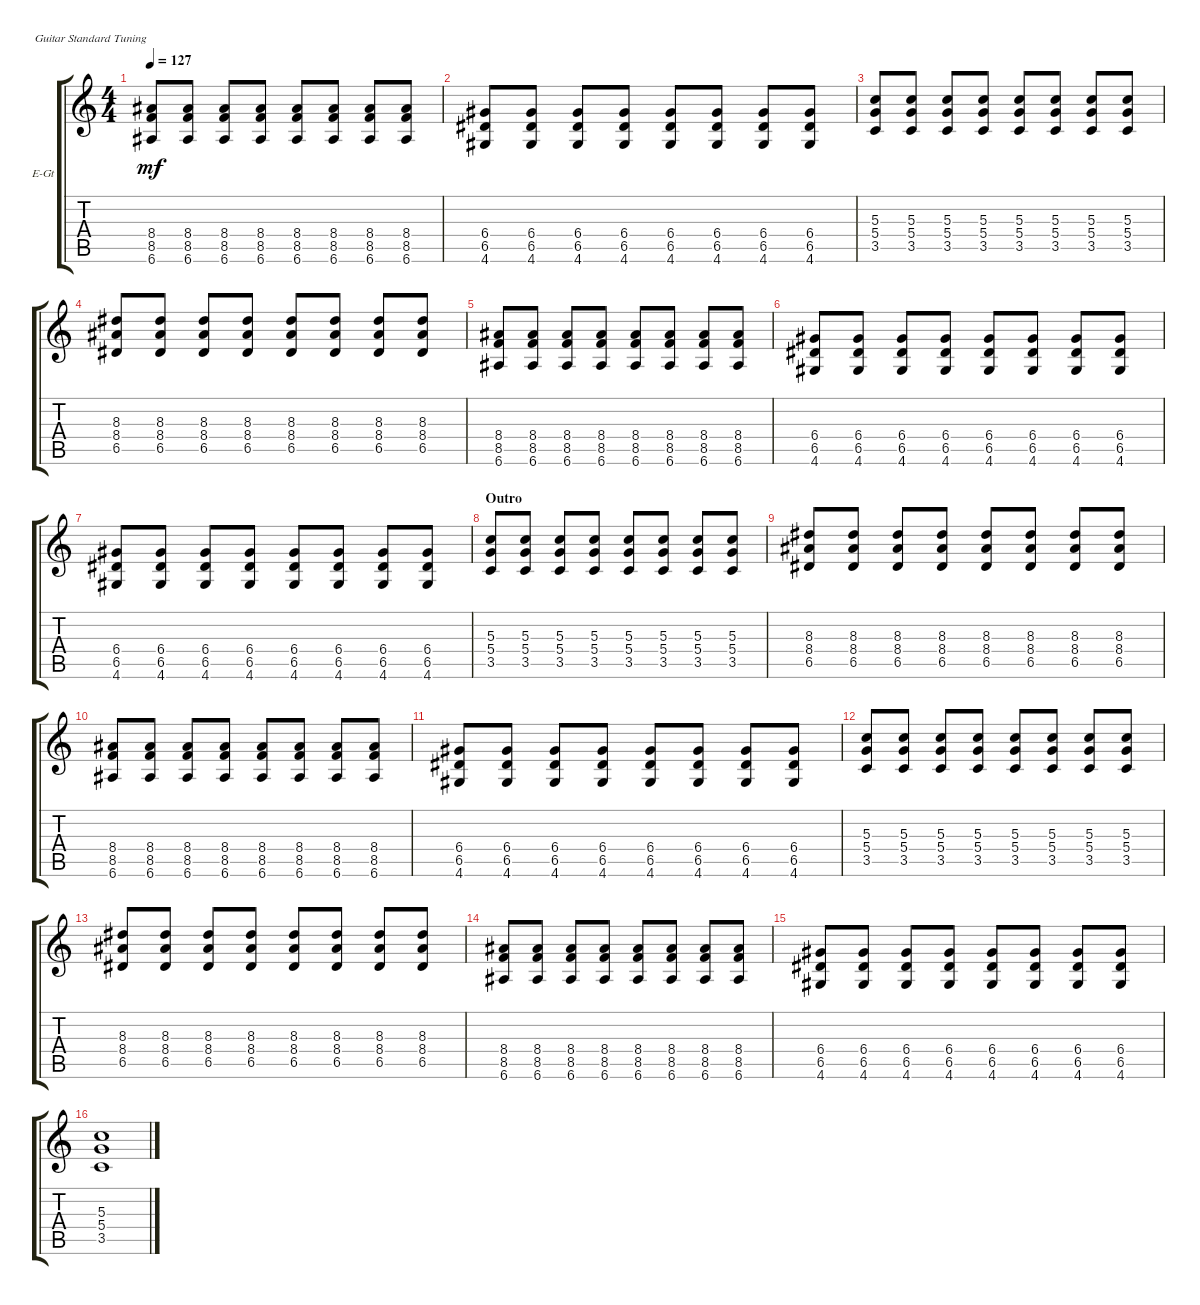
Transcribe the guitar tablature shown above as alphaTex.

\defaultSystemsLayout 4
\bracketExtendMode groupsimilarinstruments
\firstSystemTrackNameOrientation horizontal
\otherSystemsTrackNameOrientation horizontal
\track ("Electric Guitar" "E-Gt") {instrument distortionguitar}
\staff {score tabs}
\tuning (E4 B3 G3 D3 A2 E2)
\ts (4 4)
\tempo 127
\clef g2
\ks c
(6.6 8.5 8.4).8{dy mf} (6.6 8.5 8.4).8 (6.6 8.5 8.4).8 (6.6 8.5 8.4).8 (6.6 8.5 8.4).8 (6.6 8.5 8.4).8 (6.6 8.5 8.4).8 (6.6 8.5 8.4).8 |
(4.6 6.5 6.4).8 (4.6 6.5 6.4).8 (4.6 6.5 6.4).8 (4.6 6.5 6.4).8 (4.6 6.5 6.4).8 (4.6 6.5 6.4).8 (4.6 6.5 6.4).8 (4.6 6.5 6.4).8 |
(3.5 5.4 5.3).8 (3.5 5.4 5.3).8 (3.5 5.4 5.3).8 (3.5 5.4 5.3).8 (3.5 5.4 5.3).8 (3.5 5.4 5.3).8 (3.5 5.4 5.3).8 (3.5 5.4 5.3).8 |
(6.5 8.4 8.3).8 (6.5 8.4 8.3).8 (6.5 8.4 8.3).8 (6.5 8.4 8.3).8 (6.5 8.4 8.3).8 (6.5 8.4 8.3).8 (6.5 8.4 8.3).8 (6.5 8.4 8.3).8 |
(6.6 8.5 8.4).8 (6.6 8.5 8.4).8 (6.6 8.5 8.4).8 (6.6 8.5 8.4).8 (6.6 8.5 8.4).8 (6.6 8.5 8.4).8 (6.6 8.5 8.4).8 (6.6 8.5 8.4).8 |
(4.6 6.5 6.4).8 (4.6 6.5 6.4).8 (4.6 6.5 6.4).8 (4.6 6.5 6.4).8 (4.6 6.5 6.4).8 (4.6 6.5 6.4).8 (4.6 6.5 6.4).8 (4.6 6.5 6.4).8 |
(4.6 6.5 6.4).8 (4.6 6.5 6.4).8 (4.6 6.5 6.4).8 (4.6 6.5 6.4).8 (4.6 6.5 6.4).8 (4.6 6.5 6.4).8 (4.6 6.5 6.4).8 (4.6 6.5 6.4).8 |
\section ("" "Outro")
(3.5 5.4 5.3).8 (3.5 5.4 5.3).8 (3.5 5.4 5.3).8 (3.5 5.4 5.3).8 (3.5 5.4 5.3).8 (3.5 5.4 5.3).8 (3.5 5.4 5.3).8 (3.5 5.4 5.3).8 |
(6.5 8.4 8.3).8 (6.5 8.4 8.3).8 (6.5 8.4 8.3).8 (6.5 8.4 8.3).8 (6.5 8.4 8.3).8 (6.5 8.4 8.3).8 (6.5 8.4 8.3).8 (6.5 8.4 8.3).8 |
(6.6 8.5 8.4).8 (6.6 8.5 8.4).8 (6.6 8.5 8.4).8 (6.6 8.5 8.4).8 (6.6 8.5 8.4).8 (6.6 8.5 8.4).8 (6.6 8.5 8.4).8 (6.6 8.5 8.4).8 |
(4.6 6.5 6.4).8 (4.6 6.5 6.4).8 (4.6 6.5 6.4).8 (4.6 6.5 6.4).8 (4.6 6.5 6.4).8 (4.6 6.5 6.4).8 (4.6 6.5 6.4).8 (4.6 6.5 6.4).8 |
(3.5 5.4 5.3).8 (3.5 5.4 5.3).8 (3.5 5.4 5.3).8 (3.5 5.4 5.3).8 (3.5 5.4 5.3).8 (3.5 5.4 5.3).8 (3.5 5.4 5.3).8 (3.5 5.4 5.3).8 |
(6.5 8.4 8.3).8 (6.5 8.4 8.3).8 (6.5 8.4 8.3).8 (6.5 8.4 8.3).8 (6.5 8.4 8.3).8 (6.5 8.4 8.3).8 (6.5 8.4 8.3).8 (6.5 8.4 8.3).8 |
(6.6 8.5 8.4).8 (6.6 8.5 8.4).8 (6.6 8.5 8.4).8 (6.6 8.5 8.4).8 (6.6 8.5 8.4).8 (6.6 8.5 8.4).8 (6.6 8.5 8.4).8 (6.6 8.5 8.4).8 |
(4.6 6.5 6.4).8 (4.6 6.5 6.4).8 (4.6 6.5 6.4).8 (4.6 6.5 6.4).8 (4.6 6.5 6.4).8 (4.6 6.5 6.4).8 (4.6 6.5 6.4).8 (4.6 6.5 6.4).8 |
(3.5 5.4 5.3).1
